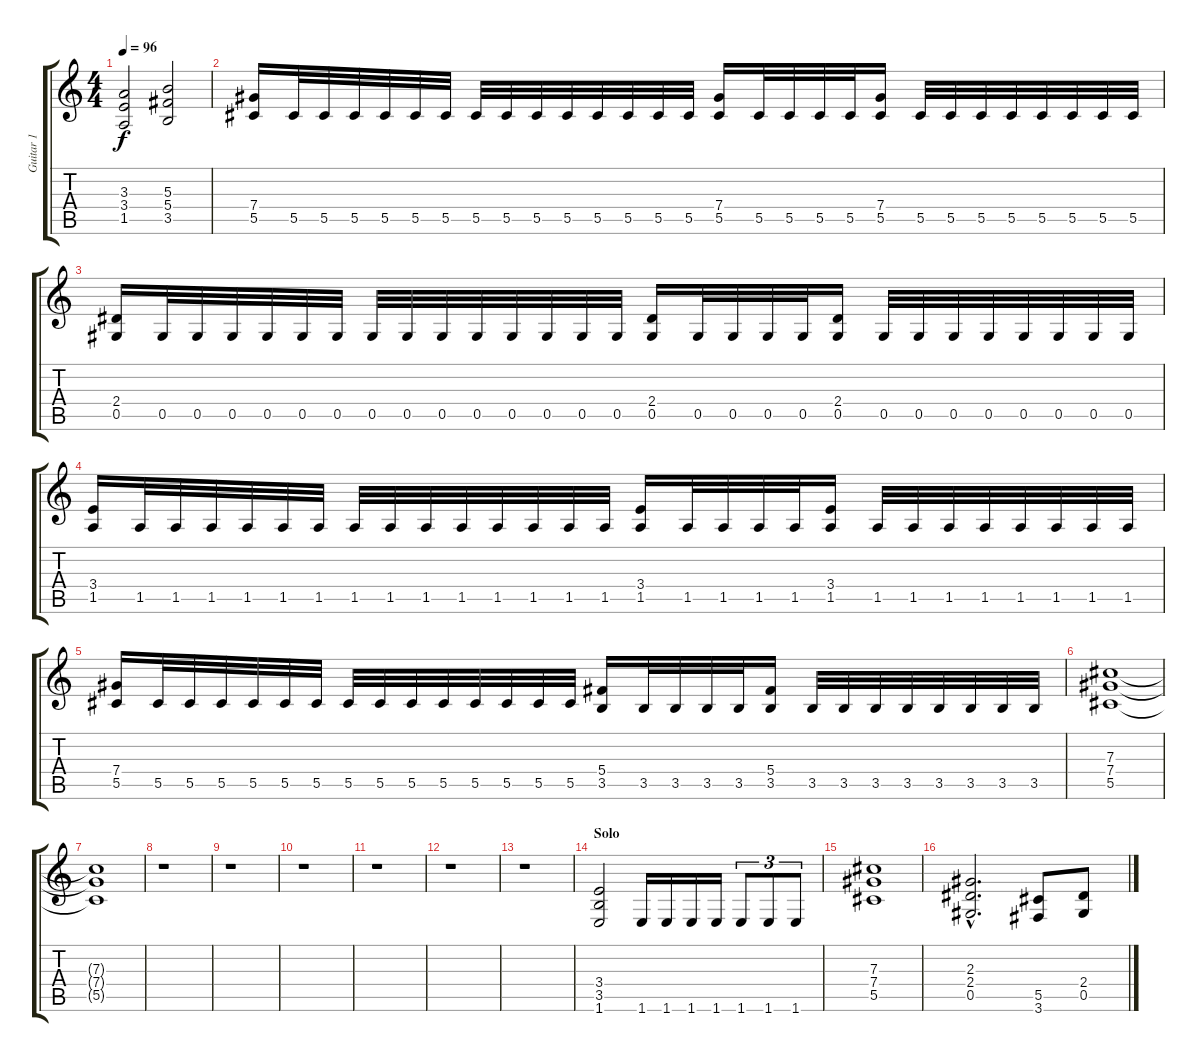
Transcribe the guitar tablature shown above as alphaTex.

\track ("Guitar 1" "Guitar 1") {instrument overdrivenguitar}
\staff {score tabs}
\tuning (Eb4 Bb3 Gb3 Db3 Ab2 Eb2) {hide}
\ts (4 4)
\tempo 96
\clef g2
\ks c
(3.3 3.4 1.5).2{dy f} (5.3 5.4 3.5).2 |
(7.4 5.5).16 5.5.32 5.5.32 5.5.32 5.5.32 5.5.32 5.5.32 5.5.32 5.5.32 5.5.32 5.5.32 5.5.32 5.5.32 5.5.32 5.5.32 (7.4 5.5).16 5.5.32 5.5.32 5.5.32 5.5.32 (7.4 5.5).16 5.5.32 5.5.32 5.5.32 5.5.32 5.5.32 5.5.32 5.5.32 5.5.32 |
(2.4 0.5).16 0.5.32 0.5.32 0.5.32 0.5.32 0.5.32 0.5.32 0.5.32 0.5.32 0.5.32 0.5.32 0.5.32 0.5.32 0.5.32 0.5.32 (2.4 0.5).16 0.5.32 0.5.32 0.5.32 0.5.32 (2.4 0.5).16 0.5.32 0.5.32 0.5.32 0.5.32 0.5.32 0.5.32 0.5.32 0.5.32 |
(3.4 1.5).16 1.5.32 1.5.32 1.5.32 1.5.32 1.5.32 1.5.32 1.5.32 1.5.32 1.5.32 1.5.32 1.5.32 1.5.32 1.5.32 1.5.32 (3.4 1.5).16 1.5.32 1.5.32 1.5.32 1.5.32 (3.4 1.5).16 1.5.32 1.5.32 1.5.32 1.5.32 1.5.32 1.5.32 1.5.32 1.5.32 |
(7.4 5.5).16 5.5.32 5.5.32 5.5.32 5.5.32 5.5.32 5.5.32 5.5.32 5.5.32 5.5.32 5.5.32 5.5.32 5.5.32 5.5.32 5.5.32 (5.4 3.5).16 3.5.32 3.5.32 3.5.32 3.5.32 (5.4 3.5).16 3.5.32 3.5.32 3.5.32 3.5.32 3.5.32 3.5.32 3.5.32 3.5.32 |
\section ("" "")
(7.3 7.4 5.5).1{volume 0} |
(7.3{t} 7.4{t} 5.5{t}).1 |
r.1 |
r.1 |
r.1 |
r.1 |
r.1 |
r.1 |
\section ("" "Solo")
(3.4 3.5 1.6).2{volume 14} 1.6.16 1.6.16 1.6.16 1.6.16 1.6.8{tu (3 2)} 1.6.8{tu (3 2)} 1.6.8{tu (3 2)} |
(7.3 7.4 5.5).1 |
(2.3{hac} 2.4{hac} 0.5{hac}).2{d} (5.5 3.6).8 (2.4 0.5).8
